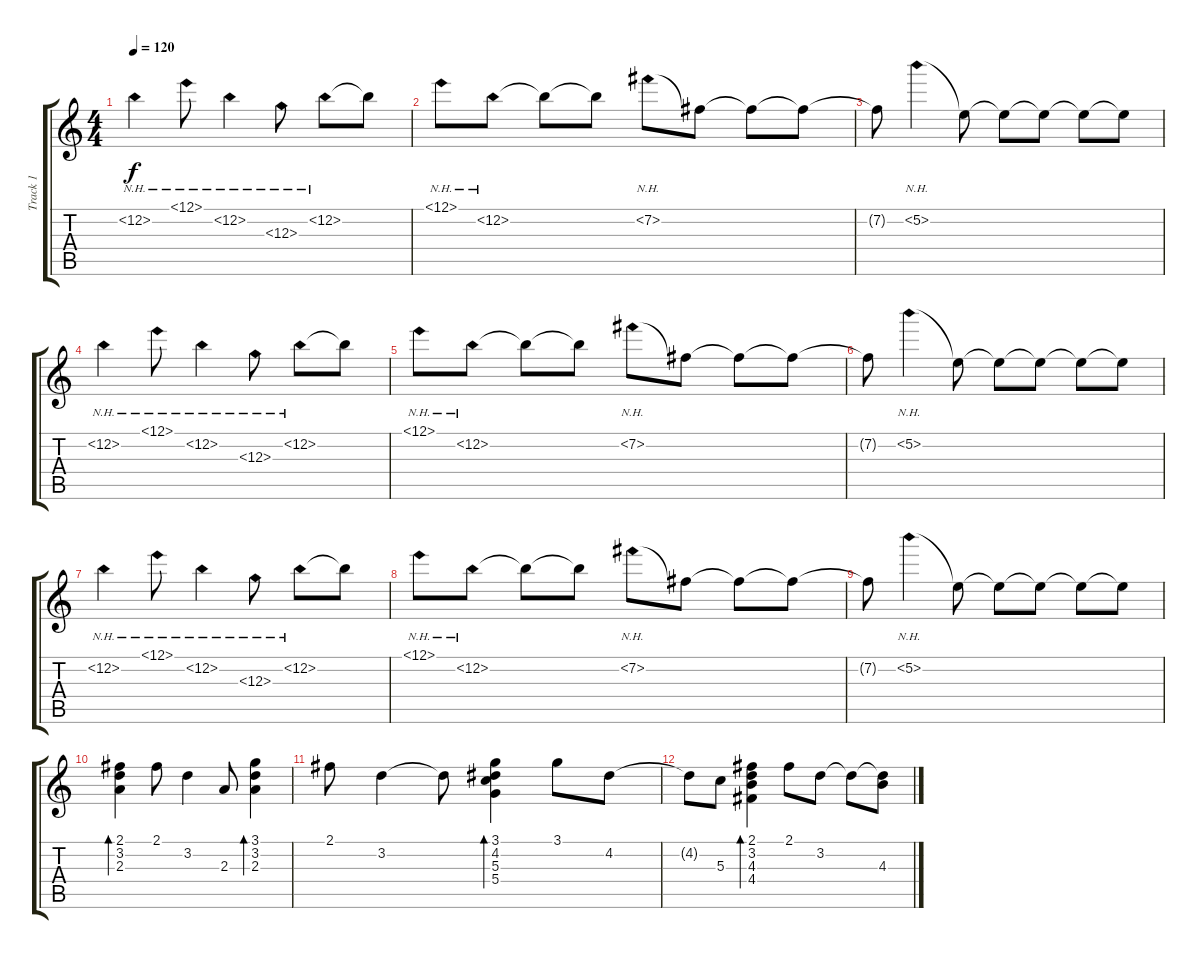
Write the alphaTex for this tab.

\track ("Track 1" "Track 1") {instrument electricguitarjazz}
\staff {score tabs}
\tuning (E4 B3 G3 D3 A2 E2) {hide}
\ts (4 4)
\tempo 120
\clef g2
\ks c
12.2{nh}.4{dy f instrument electricguitarjazz} 12.1{nh}.8 12.2{nh}.4 12.3{nh}.8 12.2{nh}.8 12.2{t}.8 |
12.1{nh}.8 12.2{nh}.8 12.2{t}.8 12.2{t}.8 7.2{nh}.8{instrument electricguitarmuted} 7.2{t}.8 7.2{t}.8 7.2{t}.8 |
7.2{t}.8 5.2{nh}.4 5.2{t}.8 5.2{t}.8 5.2{t}.8 5.2{t}.8 5.2{t}.8 |
12.2{nh}.4{instrument acousticguitarnylon} 12.1{nh}.8 12.2{nh}.4 12.3{nh}.8 12.2{nh}.8 12.2{t}.8 |
12.1{nh}.8 12.2{nh}.8 12.2{t}.8 12.2{t}.8 7.2{nh}.8{instrument electricguitarmuted} 7.2{t}.8 7.2{t}.8 7.2{t}.8 |
7.2{t}.8 5.2{nh}.4 5.2{t}.8 5.2{t}.8 5.2{t}.8 5.2{t}.8 5.2{t}.8 |
12.2{nh}.4{instrument acousticguitarnylon} 12.1{nh}.8 12.2{nh}.4 12.3{nh}.8 12.2{nh}.8 12.2{t}.8 |
12.1{nh}.8 12.2{nh}.8 12.2{t}.8 12.2{t}.8 7.2{nh}.8{instrument electricguitarmuted} 7.2{t}.8 7.2{t}.8 7.2{t}.8 |
7.2{t}.8 5.2{nh}.4 5.2{t}.8 5.2{t}.8 5.2{t}.8 5.2{t}.8 5.2{t}.8 |
(2.1 3.2 2.3).4{bd 240 instrument acousticguitarnylon} 2.1.8 3.2.4 2.3.8 (3.1 3.2 2.3).4{bd 120} |
2.1.8 3.2.4 3.2{t}.8 (3.1 4.2 5.3 5.4).4{bd 120} 3.1.8 4.2.8 |
4.2{t}.8 5.3.8 (2.1 3.2 4.3 4.4).4{bd 120} 2.1.8 3.2.8 3.2{t}.8 (3.2{t} 4.3).8
